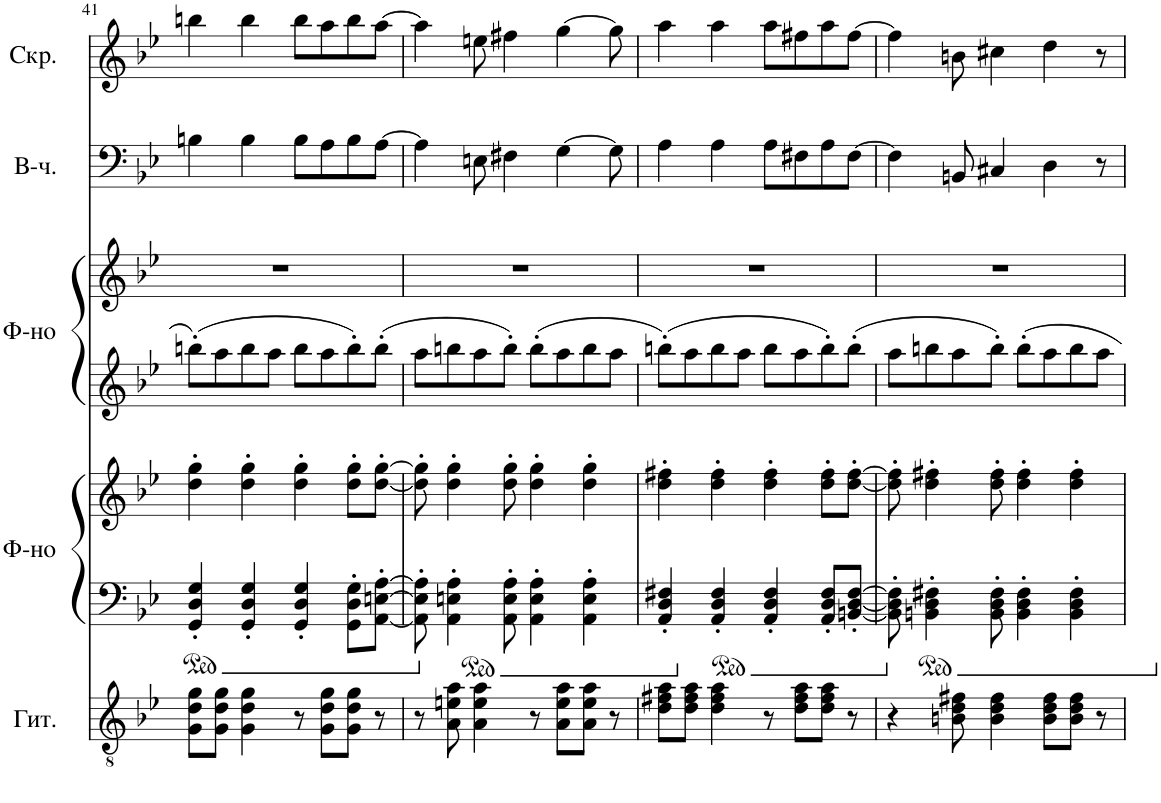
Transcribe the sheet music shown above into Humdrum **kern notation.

**kern	**kern	**kern	**kern	**kern	**kern	**kern
*part5	*part4	*part4	*part3	*part3	*part2	*part1
*staff7	*staff6	*staff5	*staff4	*staff3	*staff2	*staff1
*I"Акустическая гитара	*I"Фортепиано	*	*I"Фортепиано	*	*I"Виолончель	*I"Скрипка
!!LO:PB:g=z
*clefGv2	*clefF4	*clefG2	*clefG2	*clefG2	*clefF4	*clefG2
*k[b-e-]	*k[b-e-]	*k[b-e-]	*k[b-e-]	*k[b-e-]	*k[b-e-]	*k[b-e-]
*M4/4	*M4/4	*M4/4	*M4/4	*M4/4	*M4/4	*M4/4
=41	=41	=41	=41	=41	=41	=41
8G\ 8d\ 8g\L	4GG/' 4D/' 4G/'	4dd\' 4gg\'	8bbn'\L	1r	4Bn\	4bbn\
8G\ 8d\ 8g\J	.	.	8aa\	.	.	.
4G\ 4d\ 4g\	4GG/' 4D/' 4G/'	4dd\' 4gg\'	8bb\	.	4B\	4bb\
.	.	.	8aa\J	.	.	.
8r	4GG/' 4D/' 4G/'	4dd\' 4gg\'	8bb\L	.	8B\L	8bb\L
8G\ 8d\ 8g\L	.	.	8aa\	.	8A\	8aa\
8G\ 8d\ 8g\J	8GG\' 8D\' 8G\'L	8dd\' 8gg\'L	8bb'\	.	8B\	8bb\
8r	[8AA\' [8En\' [8A\'J	[8dd\' [8gg\'J	8bb'\J	.	[8A\J	[8aa\J
=42	=42	=42	=42	=42	=42	=42
8r	8AA\]' 8E\]' 8A\]'	8dd\]' 8gg\]'	8aa\L	1r	4A\]	4aa\]
8A\ 8en\ 8a\	4AA\' 4En\' 4A\'	4dd\' 4gg\'	8bbn\	.	.	.
4A\ 4e\ 4a\	.	.	8aa\	.	8En\	8een\
.	8AA\' 8E\' 8A\'	8dd\' 8gg\'	8bb'\J	.	4F#X\	4ff#X\
8r	4AA\' 4E\' 4A\'	4dd\' 4gg\'	8bb'\L	.	.	.
8A\ 8e\ 8a\L	.	.	8aa\	.	[4G\	[4gg\
8A\ 8e\ 8a\J	4AA\' 4E\' 4A\'	4dd\' 4gg\'	8bb\	.	.	.
8r	.	.	8aa\J	.	8G\]	8gg\]
=43	=43	=43	=43	=43	=43	=43
8d\ 8f#X\ 8a\L	4AA/' 4D/' 4F#X/'	4dd\' 4ff#X\'	8bbn'\L	1r	4A\	4aa\
8d\ 8f#\ 8a\J	.	.	8aa\	.	.	.
4d\ 4f#\ 4a\	4AA/' 4D/' 4F#/'	4dd\' 4ff#\'	8bb\	.	4A\	4aa\
.	.	.	8aa\J	.	.	.
8r	4AA/' 4D/' 4F#/'	4dd\' 4ff#\'	8bb\L	.	8A\L	8aa\L
8d\ 8f#\ 8a\L	.	.	8aa\	.	8F#X\	8ff#X\
8d\ 8f#\ 8a\J	8AA/' 8D/' 8F#/'L	8dd\' 8ff#\'L	8bb'\	.	8A\	8aa\
8r	[8BBn/' [8D/' [8F#/'J	[8dd\' [8ff#\'J	8bb'\J	.	[8F#\J	[8ff#\J
=44	=44	=44	=44	=44	=44	=44
4r	8BB\]' 8D\]' 8F#\]'	8dd\]' 8ff#\]'	8aa\L	1r	4F#\]	4ff#\]
.	4BBn\' 4D\' 4F#X\'	4dd\' 4ff#X\'	8bbn\	.	.	.
8Bn\ 8d\ 8f#X\	.	.	8aa\	.	8BBn/	8bn\
4B\ 4d\ 4f#\	8BB\' 8D\' 8F#\'	8dd\' 8ff#\'	8bb'\J	.	4C#X/	4cc#X\
.	4BB\' 4D\' 4F#\'	4dd\' 4ff#\'	8bb'\L	.	.	.
8B\ 8d\ 8f#\L	.	.	8aa\	.	4D\	4dd\
8B\ 8d\ 8f#\J	4BB\' 4D\' 4F#\'	4dd\' 4ff#\'	8bb\	.	.	.
8r	.	.	8aa\J	.	8r	8r
=	=	=	=	=	=	=
*-	*-	*-	*-	*-	*-	*-
